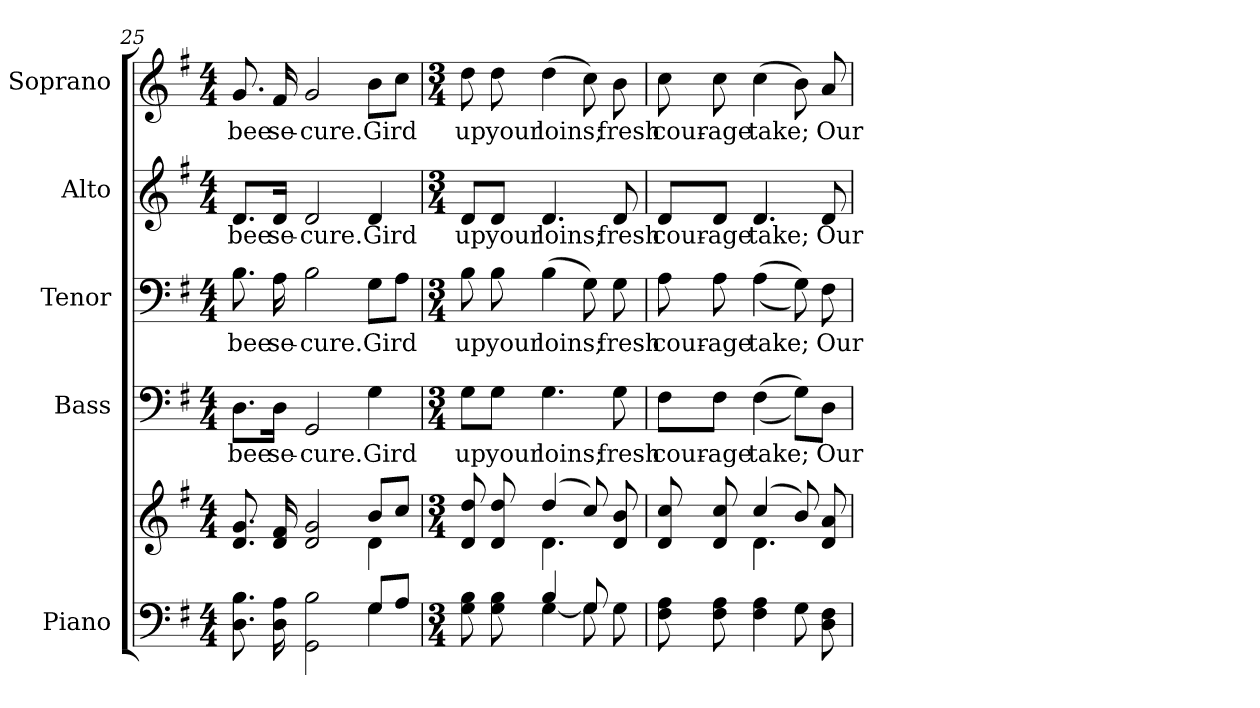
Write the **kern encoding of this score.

**kern	**kern	**kern	**text	**kern	**text	**kern	**text	**kern	**text
*part5	*part5	*part4	*part4	*part3	*part3	*part2	*part2	*part1	*part1
*staff6	*staff5	*staff4	*staff4	*staff3	*staff3	*staff2	*staff2	*staff1	*staff1
*I"Piano	*	*I"Bass	*	*I"Tenor	*	*I"Alto	*	*I"Soprano	*
*I'Pno.	*	*I'B.	*	*I'T.	*	*I'A.	*	*I'S.	*
!!LO:PB:g=z
*clefF4	*clefG2	*clefF4	*	*clefF4	*	*clefG2	*	*clefG2	*
*k[f#]	*k[f#]	*k[f#]	*	*k[f#]	*	*k[f#]	*	*k[f#]	*
*G:	*G:	*G:	*	*G:	*	*G:	*	*G:	*
*M4/4	*M4/4	*M4/4	*	*M4/4	*	*M4/4	*	*M4/4	*
=25	=25	=25	=25	=25	=25	=25	=25	=25	=25
*^	*^	*	*	*	*	*	*	*	*
!	!	!	!	!	!LO:LY:b:color=#000000	!	!	!	!	!	!
!	!	!	!	!	!	!	!LO:LY:b:color=#000000	!	!	!	!
!	!	!	!	!	!	!	!	!	!LO:LY:b:color=#000000	!	!
!	!	!	!	!	!	!	!	!	!	!	!LO:LY:b:color=#000000
8.Di\ 8.Bi	4ryy	8.di/ 8.gi	4ryy	8.Di\L	bee	8.Bi\	bee	8.di/L	bee	8.gi/	bee
!	!	!	!	!	!LO:LY:b:color=#000000	!	!	!	!	!	!
!	!	!	!	!	!	!	!LO:LY:b:color=#000000	!	!	!	!
!	!	!	!	!	!	!	!	!	!LO:LY:b:color=#000000	!	!
!	!	!	!	!	!	!	!	!	!	!	!LO:LY:b:color=#000000
16Di\ 16Ai	.	16di/ 16f#i	.	16Di\Jk	se-	16Ai\	se-	16di/Jk	se-	16f#i/	se-
!	!	!	!	!	!LO:LY:b:color=#000000	!	!	!	!	!	!
!	!	!	!	!	!	!	!LO:LY:b:color=#000000	!	!	!	!
!	!	!	!	!	!	!	!	!	!LO:LY:b:color=#000000	!	!
!	!	!	!	!	!	!	!	!	!	!	!LO:LY:b:color=#000000
2GGi\ 2Bi	2ryy	2di/ 2gi	2ryy	2GGi/	-cure.	2Bi\	-cure.	2di/	-cure.	2gi/	-cure.
!	!	!	!	!	!LO:LY:b:color=#000000	!	!	!	!	!	!
!	!	!	!	!	!	!	!LO:LY:b:color=#000000	!	!	!	!
!	!	!	!	!	!	!	!	!	!LO:LY:b:color=#000000	!	!
!	!	!	!	!	!	!	!	!	!	!	!LO:LY:b:color=#000000
8Gi/L	4Gi\	8bi/L	4di\	4Gi\	Gird	8Gi\L	Gird	4di/	Gird	8bi\L	Gird
8Ai/J	.	8cci/J	.	.	.	8Ai\J	.	.	.	8cci\J	.
=26	=26	=26	=26	=26	=26	=26	=26	=26	=26	=26	=26
*M3/4	*	*M3/4	*	*M3/4	*	*M3/4	*	*M3/4	*	*M3/4	*
!	!	!	!	!	!LO:LY:b:color=#000000	!	!	!	!	!	!
!	!	!	!	!	!	!	!LO:LY:b:color=#000000	!	!	!	!
!	!	!	!	!	!	!	!	!	!LO:LY:b:color=#000000	!	!
!	!	!	!	!	!	!	!	!	!	!	!LO:LY:b:color=#000000
8Gi\ 8Bi	4ryy	8di/ 8ddi	4ryy	8Gi\L	up	8Bi\	up	8di/L	up	8ddi\	up
!	!	!	!	!	!LO:LY:b:color=#000000	!	!	!	!	!	!
!	!	!	!	!	!	!	!LO:LY:b:color=#000000	!	!	!	!
!	!	!	!	!	!	!	!	!	!LO:LY:b:color=#000000	!	!
!	!	!	!	!	!	!	!	!	!	!	!LO:LY:b:color=#000000
8Gi\ 8Bi	.	8di/ 8ddi	.	8Gi\J	your	8Bi\	your	8di/J	your	8ddi\	your
!	!	!	!	!	!LO:LY:b:color=#000000	!	!	!	!	!	!
!	!	!	!	!	!	!	!LO:LY:b:color=#000000	!	!	!	!
!	!	!	!	!	!	!	!	!	!LO:LY:b:color=#000000	!	!
!	!	!	!	!	!	!	!	!	!	!	!LO:LY:b:color=#000000
4Bi/	[<4Gi\	(4ddi/	4.di\	4.Gi\	loins;	(4Bi\	loins;	4.di/	loins;	(4ddi\	loins;
8Gi/]	8Gi\	8cci/)	.	.	.	8Gi\)	.	.	.	8cci\)	.
!	!	!	!	!	!LO:LY:b:color=#000000	!	!	!	!	!	!
!	!	!	!	!	!	!	!LO:LY:b:color=#000000	!	!	!	!
!	!	!	!	!	!	!	!	!	!LO:LY:b:color=#000000	!	!
!	!	!	!	!	!	!	!	!	!	!	!LO:LY:b:color=#000000
8Gi\	8ryy	8di/ 8bi	8ryy	8Gi\	fresh	8Gi\	fresh	8di/	fresh	8bi\	fresh
!!LO:PB:g=z
=27	=27	=27	=27	=27	=27	=27	=27	=27	=27	=27	=27
!	!	!	!	!	!LO:LY:b:color=#000000	!	!	!	!	!	!
!	!	!	!	!	!	!	!LO:LY:b:color=#000000	!	!	!	!
!	!	!	!	!	!	!	!	!	!LO:LY:b:color=#000000	!	!
!	!	!	!	!	!	!	!	!	!	!	!LO:LY:b:color=#000000
8F#i\ 8Ai	4ryy	8di/ 8cci	4ryy	8F#i\L	cour-	8Ai\	cour-	8di/L	cour-	8cci\	cour-
!	!	!	!	!	!LO:LY:b:color=#000000	!	!	!	!	!	!
!	!	!	!	!	!	!	!LO:LY:b:color=#000000	!	!	!	!
!	!	!	!	!	!	!	!	!	!LO:LY:b:color=#000000	!	!
!	!	!	!	!	!	!	!	!	!	!	!LO:LY:b:color=#000000
8F#i\ 8Ai	.	8di/ 8cci	.	8F#i\J	-age	8Ai\	-age	8di/J	-age	8cci\	-age
!	!	!	!	!	!LO:LY:b:color=#000000	!	!	!	!	!	!
!	!	!	!	!	!	!	!LO:LY:b:color=#000000	!	!	!	!
!	!	!	!	!	!	!	!	!	!LO:LY:b:color=#000000	!	!
!	!	!	!	!	!	!	!	!	!	!	!LO:LY:b:color=#000000
4F#i\ 4Ai	4ryy	(4cci/	4.di\	((4F#i\	take;	((4Ai\	take;	4.di/	take;	(4cci\	take;
8Gi\	4ryy	8bi/)	.	8Gi\L))	.	8Gi\))	.	.	.	8bi\)	.
!	!	!	!	!	!LO:LY:b:color=#000000	!	!	!	!	!	!
!	!	!	!	!	!	!	!LO:LY:b:color=#000000	!	!	!	!
!	!	!	!	!	!	!	!	!	!LO:LY:b:color=#000000	!	!
!	!	!	!	!	!	!	!	!	!	!	!LO:LY:b:color=#000000
8Di\ 8F#i	.	8di/ 8ai	8ryy	8Di\J	Our	8F#i\	Our	8di/	Our	8ai/	Our
*v	*v	*	*	*	*	*	*	*	*	*	*
*	*v	*v	*	*	*	*	*	*	*	*
=	=	=	=	=	=	=	=	=	=
*-	*-	*-	*-	*-	*-	*-	*-	*-	*-
